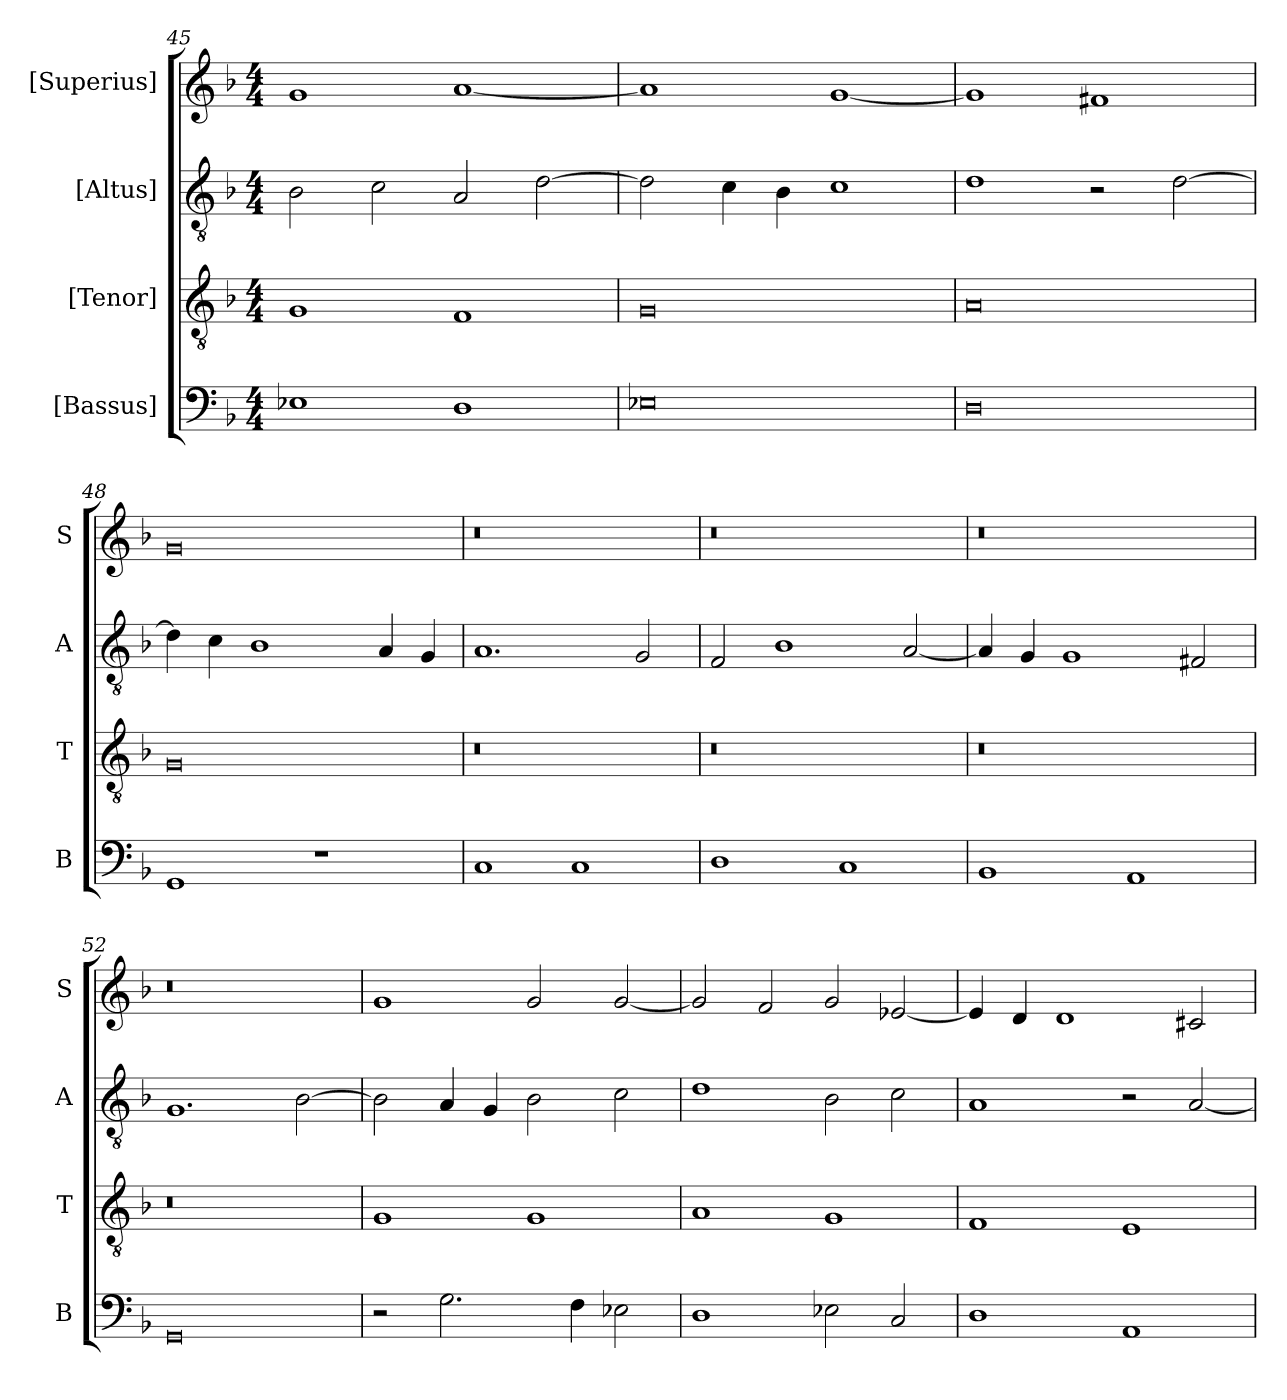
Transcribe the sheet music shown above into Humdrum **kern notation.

**kern	**kern	**kern	**kern
*part4	*part3	*part2	*part1
*staff4	*staff3	*staff2	*staff1
*I"[Bassus]	*I"[Tenor]	*I"[Altus]	*I"[Superius]
*I'B	*I'T	*I'A	*I'S
*clefF4	*clefGv2	*clefGv2	*clefG2
*k[b-]	*k[b-]	*k[b-]	*k[b-]
*M4/4	*M4/4	*M4/4	*M4/4
=45	=45	=45	=45
1E-X	1G	2B-	1g
.	.	2c	.
1D	1F	2A	[1a
.	.	[2d	.
=46	=46	=46	=46
0E-X	0G	2d]	1a]
.	.	4c	.
.	.	4B-	.
.	.	1c	[1g
=47	=47	=47	=47
0D	0A	1d	1g]
.	.	2r	1f#X
.	.	[2d	.
=48	=48	=48	=48
1GG	0G	4d]	0g
.	.	4c	.
.	.	1B-	.
1r	.	.	.
.	.	4A	.
.	.	4G	.
=49	=49	=49	=49
1C	0r	1.A	0r
1C	.	.	.
.	.	2G	.
=50	=50	=50	=50
1D	0r	2F	0r
.	.	1B-	.
1C	.	.	.
.	.	[2A	.
=51	=51	=51	=51
1BB-	0r	4A]	0r
.	.	4G	.
.	.	1G	.
1AA	.	.	.
.	.	2F#X	.
=52	=52	=52	=52
0GG	0r	1.G	0r
.	.	[2B-	.
=53	=53	=53	=53
2r	1G	2B-]	1g
2.G	.	4A	.
.	.	4G	.
.	1G	2B-	2g
4F	.	.	.
2E-X	.	2c	[2g
=54	=54	=54	=54
1D	1A	1d	2g]
.	.	.	2f
2E-X	1G	2B-	2g
2C	.	2c	[2e-X
=55	=55	=55	=55
1D	1F	1A	4e-]
.	.	.	4d
.	.	.	1d
1AA	1E	2r	.
.	.	[2A	2c#X
=	=	=	=
*-	*-	*-	*-
